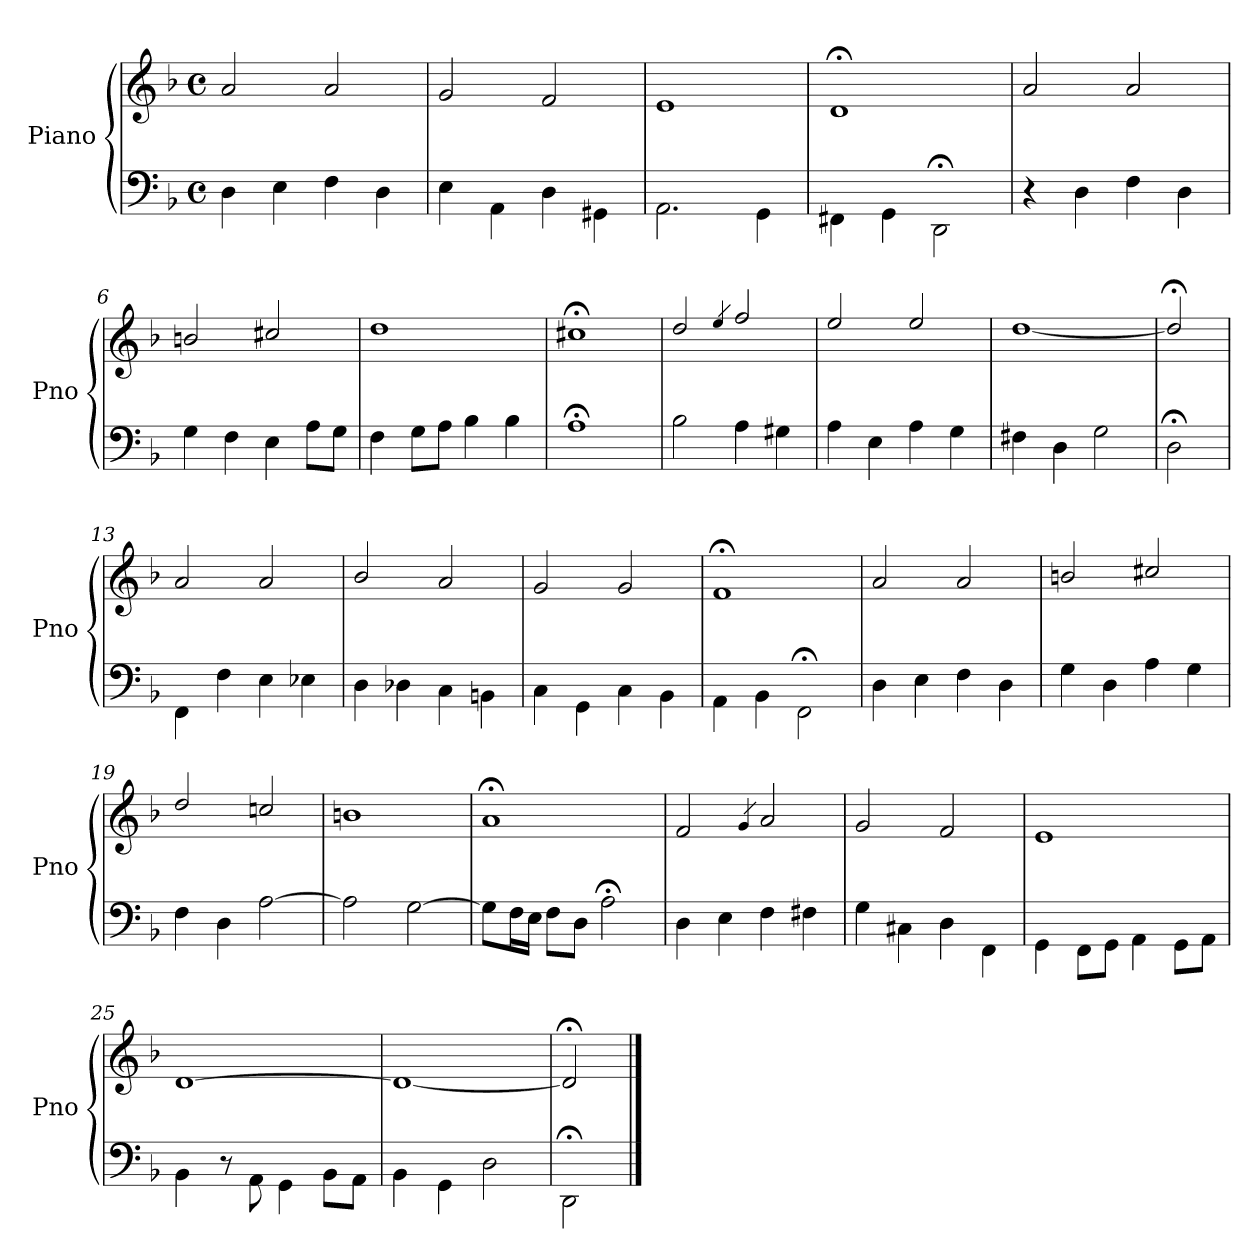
**kern	**kern
*part1	*part1
*staff2	*staff1
*I"Piano	*
*I'Pno	*
*clefF4	*clefG2
*k[b-]	*k[b-]
*F:	*F:
*M4/4	*M4/4
*met(c)	*met(c)
=1	=1
4D\	2a/
4E\	.
4F\	2a/
4D\	.
=2	=2
4E\	2g/
4AA\	.
4D\	2f/
4GG#X\	.
=3	=3
2.AA\	1e/
4GG\	.
=4	=4
4FF#X\	1d;</
4GG\	.
2DD;\	.
!!LO:LB:g=z
=5	=5
4r	2a/
4D\	.
4F\	2a/
4D\	.
=6	=6
4G\	2bn/
4F\	.
4E\	2cc#X/
8A\L	.
8G\J	.
=7	=7
4F\	1dd/
8G\L	.
8A\J	.
4B-\	.
4B-\	.
=8	=8
1A;\	1cc#X;</
!!LO:PB:g=z
=9	=9
2B-\	2dd/
.	4qee/
4A\	2ff/
4G#X\	.
=10	=10
4A\	2ee/
4E\	.
4A\	2ee/
4G\	.
=11	=11
4F#X\	[>1dd/
4D\	.
2G\	.
=12	=12
2D;\	2dd;</]
!!LO:LB:g=z
=13	=13
4FF\	2a/
4F\	.
4E\	2a/
4E-X\	.
=14	=14
4D\	2b-/
4D-X\	.
4C\	2a/
4BBn\	.
=15	=15
4C\	2g/
4GG\	.
4C\	2g/
4BB-\	.
=16	=16
4AA\	1f;</
4BB-\	.
2FF;\	.
!!LO:LB:g=z
=17	=17
4D\	2a/
4E\	.
4F\	2a/
4D\	.
=18	=18
4G\	2bn/
4D\	.
4A\	2cc#X/
4G\	.
=19	=19
4F\	2dd/
4D\	.
[<2A\	2ccn/
=20	=20
2A\]	1bn/
[<2G\	.
=21	=21
8G\L]	1a;</
16F\L	.
16E\JJ	.
8F\L	.
8D\J	.
2A;\	.
!!LO:LB:g=z
=22	=22
4D\	2f/
4E\	.
.	4qg/
4F\	2a/
4F#X\	.
=23	=23
4G\	2g/
4C#X\	.
4D\	2f/
4FF\	.
=24	=24
4GG\	1e/
8FF\L	.
8GG\J	.
4AA\	.
8GG\L	.
8AA\J	.
=25	=25
4BB-\	[>1d\
8r	.
8AA\	.
4GG\	.
8BB-\L	.
8AA\J	.
=26	=26
4BB-\	1d/_>
4GG\	.
2D\	.
=27	=27
2DD;\	2d;</]
==	==
*-	*-
